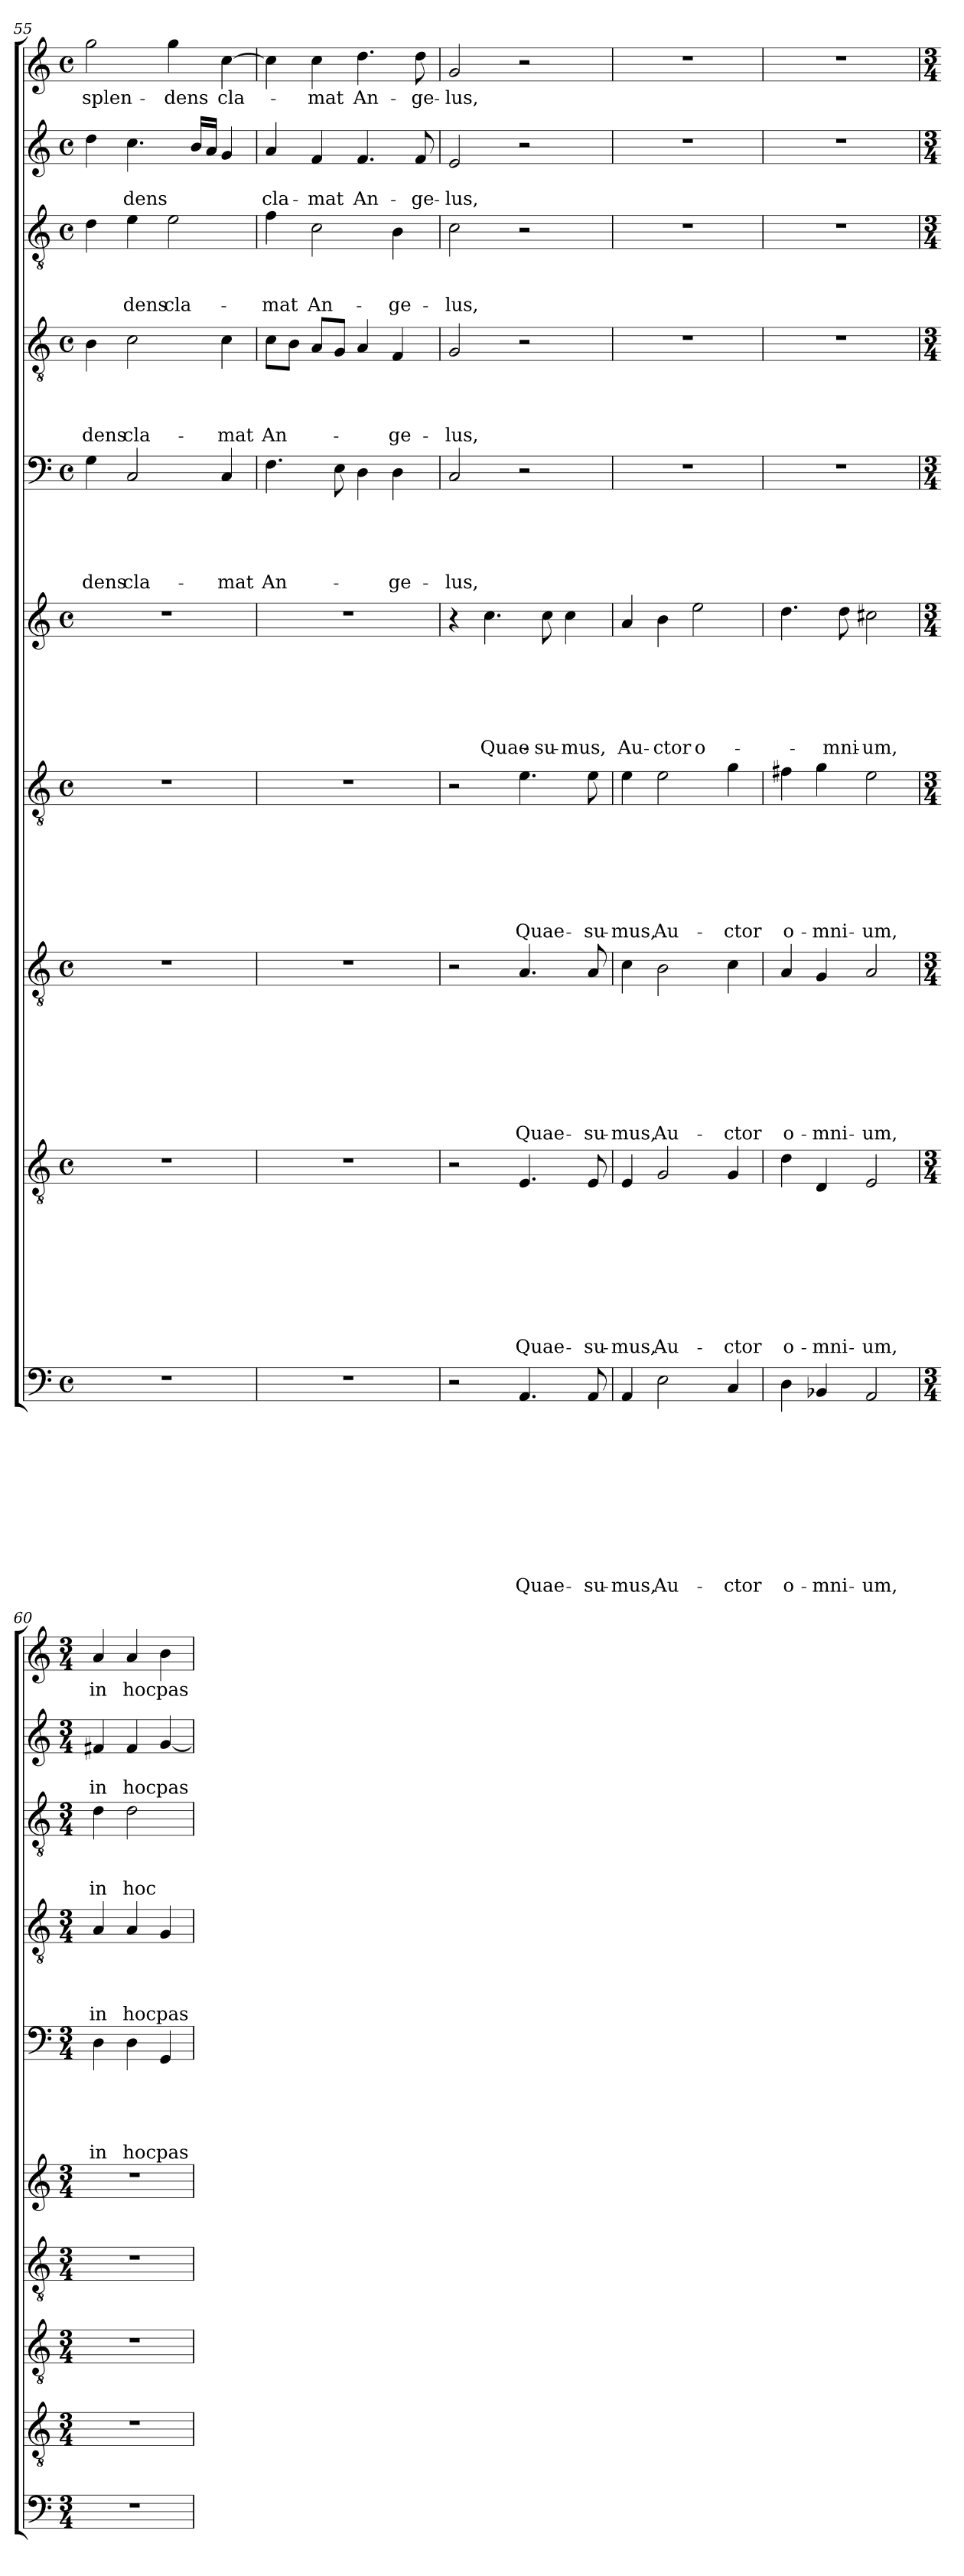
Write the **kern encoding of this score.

**kern	**text	**text	**text	**text	**text	**text	**text	**text	**text	**text	**kern	**text	**text	**text	**text	**text	**text	**text	**text	**text	**kern	**text	**text	**text	**text	**text	**text	**text	**text	**kern	**text	**text	**text	**text	**text	**text	**text	**kern	**text	**text	**text	**text	**text	**text	**kern	**text	**text	**text	**text	**text	**kern	**text	**text	**text	**text	**kern	**text	**text	**text	**kern	**text	**text	**kern	**text
*part10	*part10	*part10	*part10	*part10	*part10	*part10	*part10	*part10	*part10	*part10	*part9	*part9	*part9	*part9	*part9	*part9	*part9	*part9	*part9	*part9	*part8	*part8	*part8	*part8	*part8	*part8	*part8	*part8	*part8	*part7	*part7	*part7	*part7	*part7	*part7	*part7	*part7	*part6	*part6	*part6	*part6	*part6	*part6	*part6	*part5	*part5	*part5	*part5	*part5	*part5	*part4	*part4	*part4	*part4	*part4	*part3	*part3	*part3	*part3	*part2	*part2	*part2	*part1	*part1
*staff10	*staff10	*staff10	*staff10	*staff10	*staff10	*staff10	*staff10	*staff10	*staff10	*staff10	*staff9	*staff9	*staff9	*staff9	*staff9	*staff9	*staff9	*staff9	*staff9	*staff9	*staff8	*staff8	*staff8	*staff8	*staff8	*staff8	*staff8	*staff8	*staff8	*staff7	*staff7	*staff7	*staff7	*staff7	*staff7	*staff7	*staff7	*staff6	*staff6	*staff6	*staff6	*staff6	*staff6	*staff6	*staff5	*staff5	*staff5	*staff5	*staff5	*staff5	*staff4	*staff4	*staff4	*staff4	*staff4	*staff3	*staff3	*staff3	*staff3	*staff2	*staff2	*staff2	*staff1	*staff1
*clefF4	*	*	*	*	*	*	*	*	*	*	*clefGv2	*	*	*	*	*	*	*	*	*	*clefGv2	*	*	*	*	*	*	*	*	*clefGv2	*	*	*	*	*	*	*	*clefG2	*	*	*	*	*	*	*clefF4	*	*	*	*	*	*clefGv2	*	*	*	*	*clefGv2	*	*	*	*clefG2	*	*	*clefG2	*
*k[]	*	*	*	*	*	*	*	*	*	*	*k[]	*	*	*	*	*	*	*	*	*	*k[]	*	*	*	*	*	*	*	*	*k[]	*	*	*	*	*	*	*	*k[]	*	*	*	*	*	*	*k[]	*	*	*	*	*	*k[]	*	*	*	*	*k[]	*	*	*	*k[]	*	*	*k[]	*
*C:	*	*	*	*	*	*	*	*	*	*	*C:	*	*	*	*	*	*	*	*	*	*C:	*	*	*	*	*	*	*	*	*C:	*	*	*	*	*	*	*	*C:	*	*	*	*	*	*	*C:	*	*	*	*	*	*C:	*	*	*	*	*C:	*	*	*	*C:	*	*	*C:	*
*M4/4	*	*	*	*	*	*	*	*	*	*	*M4/4	*	*	*	*	*	*	*	*	*	*M4/4	*	*	*	*	*	*	*	*	*M4/4	*	*	*	*	*	*	*	*M4/4	*	*	*	*	*	*	*M4/4	*	*	*	*	*	*M4/4	*	*	*	*	*M4/4	*	*	*	*M4/4	*	*	*M4/4	*
*met(c)	*	*	*	*	*	*	*	*	*	*	*met(c)	*	*	*	*	*	*	*	*	*	*met(c)	*	*	*	*	*	*	*	*	*met(c)	*	*	*	*	*	*	*	*met(c)	*	*	*	*	*	*	*met(c)	*	*	*	*	*	*met(c)	*	*	*	*	*met(c)	*	*	*	*met(c)	*	*	*met(c)	*
=55	=55	=55	=55	=55	=55	=55	=55	=55	=55	=55	=55	=55	=55	=55	=55	=55	=55	=55	=55	=55	=55	=55	=55	=55	=55	=55	=55	=55	=55	=55	=55	=55	=55	=55	=55	=55	=55	=55	=55	=55	=55	=55	=55	=55	=55	=55	=55	=55	=55	=55	=55	=55	=55	=55	=55	=55	=55	=55	=55	=55	=55	=55	=55	=55
!	!	!	!	!	!	!	!	!	!	!	!	!	!	!	!	!	!	!	!	!	!	!	!	!	!	!	!	!	!	!	!	!	!	!	!	!	!	!	!	!	!	!	!	!	!	!	!	!	!	!LO:LY:b	!	!	!	!	!LO:LY:b	!	!	!	!	!	!	!	!	!LO:LY:b
1r	.	.	.	.	.	.	.	.	.	.	1r	.	.	.	.	.	.	.	.	.	1r	.	.	.	.	.	.	.	.	1r	.	.	.	.	.	.	.	1r	.	.	.	.	.	.	4G\	.	.	.	.	-dens	4B\	.	.	.	-dens	4d\	.	.	.	4dd\	.	.	2gg\	-splen-
!	!	!	!	!	!	!	!	!	!	!	!	!	!	!	!	!	!	!	!	!	!	!	!	!	!	!	!	!	!	!	!	!	!	!	!	!	!	!	!	!	!	!	!	!	!	!	!	!	!	!LO:LY:b	!	!	!	!	!LO:LY:b	!	!	!	!LO:LY:b	!	!	!LO:LY:b	!	!
.	.	.	.	.	.	.	.	.	.	.	.	.	.	.	.	.	.	.	.	.	.	.	.	.	.	.	.	.	.	.	.	.	.	.	.	.	.	.	.	.	.	.	.	.	2C/	.	.	.	.	cla-	2c\	.	.	.	cla-	4e\	.	.	-dens	4.cc\	.	-dens	.	.
!	!	!	!	!	!	!	!	!	!	!	!	!	!	!	!	!	!	!	!	!	!	!	!	!	!	!	!	!	!	!	!	!	!	!	!	!	!	!	!	!	!	!	!	!	!	!	!	!	!	!	!	!	!	!	!	!	!	!	!LO:LY:b	!	!	!	!	!LO:LY:b
.	.	.	.	.	.	.	.	.	.	.	.	.	.	.	.	.	.	.	.	.	.	.	.	.	.	.	.	.	.	.	.	.	.	.	.	.	.	.	.	.	.	.	.	.	.	.	.	.	.	.	.	.	.	.	.	2e\	.	.	cla-	.	.	.	4gg\	-dens
.	.	.	.	.	.	.	.	.	.	.	.	.	.	.	.	.	.	.	.	.	.	.	.	.	.	.	.	.	.	.	.	.	.	.	.	.	.	.	.	.	.	.	.	.	.	.	.	.	.	.	.	.	.	.	.	.	.	.	.	16b/LL	.	.	.	.
.	.	.	.	.	.	.	.	.	.	.	.	.	.	.	.	.	.	.	.	.	.	.	.	.	.	.	.	.	.	.	.	.	.	.	.	.	.	.	.	.	.	.	.	.	.	.	.	.	.	.	.	.	.	.	.	.	.	.	.	16a/JJ	.	.	.	.
!	!	!	!	!	!	!	!	!	!	!	!	!	!	!	!	!	!	!	!	!	!	!	!	!	!	!	!	!	!	!	!	!	!	!	!	!	!	!	!	!	!	!	!	!	!	!	!	!	!	!LO:LY:b	!	!	!	!	!LO:LY:b	!	!	!	!	!	!	!	!	!LO:LY:b
.	.	.	.	.	.	.	.	.	.	.	.	.	.	.	.	.	.	.	.	.	.	.	.	.	.	.	.	.	.	.	.	.	.	.	.	.	.	.	.	.	.	.	.	.	4C/	.	.	.	.	-mat	4c\	.	.	.	-mat	.	.	.	.	4g/	.	.	[4cc\	cla-
=56	=56	=56	=56	=56	=56	=56	=56	=56	=56	=56	=56	=56	=56	=56	=56	=56	=56	=56	=56	=56	=56	=56	=56	=56	=56	=56	=56	=56	=56	=56	=56	=56	=56	=56	=56	=56	=56	=56	=56	=56	=56	=56	=56	=56	=56	=56	=56	=56	=56	=56	=56	=56	=56	=56	=56	=56	=56	=56	=56	=56	=56	=56	=56	=56
!	!	!	!	!	!	!	!	!	!	!	!	!	!	!	!	!	!	!	!	!	!	!	!	!	!	!	!	!	!	!	!	!	!	!	!	!	!	!	!	!	!	!	!	!	!	!	!	!	!	!LO:LY:b	!	!	!	!	!LO:LY:b	!	!	!	!LO:LY:b	!	!	!LO:LY:b	!	!
1r	.	.	.	.	.	.	.	.	.	.	1r	.	.	.	.	.	.	.	.	.	1r	.	.	.	.	.	.	.	.	1r	.	.	.	.	.	.	.	1r	.	.	.	.	.	.	4.F\	.	.	.	.	An-	8c\L	.	.	.	An-	4f\	.	.	-mat	4a/	.	cla-	4cc\]	.
.	.	.	.	.	.	.	.	.	.	.	.	.	.	.	.	.	.	.	.	.	.	.	.	.	.	.	.	.	.	.	.	.	.	.	.	.	.	.	.	.	.	.	.	.	.	.	.	.	.	.	8B\J	.	.	.	.	.	.	.	.	.	.	.	.	.
!	!	!	!	!	!	!	!	!	!	!	!	!	!	!	!	!	!	!	!	!	!	!	!	!	!	!	!	!	!	!	!	!	!	!	!	!	!	!	!	!	!	!	!	!	!	!	!	!	!	!	!	!	!	!	!	!	!	!	!LO:LY:b	!	!	!LO:LY:b	!	!LO:LY:b
.	.	.	.	.	.	.	.	.	.	.	.	.	.	.	.	.	.	.	.	.	.	.	.	.	.	.	.	.	.	.	.	.	.	.	.	.	.	.	.	.	.	.	.	.	.	.	.	.	.	.	8A/L	.	.	.	.	2c\	.	.	An-	4f/	.	-mat	4cc\	-mat
.	.	.	.	.	.	.	.	.	.	.	.	.	.	.	.	.	.	.	.	.	.	.	.	.	.	.	.	.	.	.	.	.	.	.	.	.	.	.	.	.	.	.	.	.	8E\	.	.	.	.	.	8G/J	.	.	.	.	.	.	.	.	.	.	.	.	.
!	!	!	!	!	!	!	!	!	!	!	!	!	!	!	!	!	!	!	!	!	!	!	!	!	!	!	!	!	!	!	!	!	!	!	!	!	!	!	!	!	!	!	!	!	!	!	!	!	!	!	!	!	!	!	!	!	!	!	!	!	!	!LO:LY:b	!	!LO:LY:b
.	.	.	.	.	.	.	.	.	.	.	.	.	.	.	.	.	.	.	.	.	.	.	.	.	.	.	.	.	.	.	.	.	.	.	.	.	.	.	.	.	.	.	.	.	4D\	.	.	.	.	.	4A/	.	.	.	.	.	.	.	.	4.f/	.	An-	4.dd\	An-
!	!	!	!	!	!	!	!	!	!	!	!	!	!	!	!	!	!	!	!	!	!	!	!	!	!	!	!	!	!	!	!	!	!	!	!	!	!	!	!	!	!	!	!	!	!	!	!	!	!	!LO:LY:b	!	!	!	!	!LO:LY:b	!	!	!	!LO:LY:b	!	!	!	!	!
.	.	.	.	.	.	.	.	.	.	.	.	.	.	.	.	.	.	.	.	.	.	.	.	.	.	.	.	.	.	.	.	.	.	.	.	.	.	.	.	.	.	.	.	.	4D\	.	.	.	.	-ge-	4F/	.	.	.	-ge-	4B\	.	.	-ge-	.	.	.	.	.
!	!	!	!	!	!	!	!	!	!	!	!	!	!	!	!	!	!	!	!	!	!	!	!	!	!	!	!	!	!	!	!	!	!	!	!	!	!	!	!	!	!	!	!	!	!	!	!	!	!	!	!	!	!	!	!	!	!	!	!	!	!	!LO:LY:b	!	!LO:LY:b
.	.	.	.	.	.	.	.	.	.	.	.	.	.	.	.	.	.	.	.	.	.	.	.	.	.	.	.	.	.	.	.	.	.	.	.	.	.	.	.	.	.	.	.	.	.	.	.	.	.	.	.	.	.	.	.	.	.	.	.	8f/	.	-ge-	8dd\	-ge-
=57	=57	=57	=57	=57	=57	=57	=57	=57	=57	=57	=57	=57	=57	=57	=57	=57	=57	=57	=57	=57	=57	=57	=57	=57	=57	=57	=57	=57	=57	=57	=57	=57	=57	=57	=57	=57	=57	=57	=57	=57	=57	=57	=57	=57	=57	=57	=57	=57	=57	=57	=57	=57	=57	=57	=57	=57	=57	=57	=57	=57	=57	=57	=57	=57
!	!	!	!	!	!	!	!	!	!	!	!	!	!	!	!	!	!	!	!	!	!	!	!	!	!	!	!	!	!	!	!	!	!	!	!	!	!	!	!	!	!	!	!	!	!	!	!	!	!	!LO:LY:b	!	!	!	!	!LO:LY:b	!	!	!	!LO:LY:b	!	!	!LO:LY:b	!	!LO:LY:b
2r	.	.	.	.	.	.	.	.	.	.	2r	.	.	.	.	.	.	.	.	.	2r	.	.	.	.	.	.	.	.	2r	.	.	.	.	.	.	.	4r	.	.	.	.	.	.	2C/	.	.	.	.	-lus,	2G/	.	.	.	-lus,	2c\	.	.	-lus,	2e/	.	-lus,	2g/	-lus,
!	!	!	!	!	!	!	!	!	!	!	!	!	!	!	!	!	!	!	!	!	!	!	!	!	!	!	!	!	!	!	!	!	!	!	!	!	!	!	!	!	!	!	!	!LO:LY:b	!	!	!	!	!	!	!	!	!	!	!	!	!	!	!	!	!	!	!	!
.	.	.	.	.	.	.	.	.	.	.	.	.	.	.	.	.	.	.	.	.	.	.	.	.	.	.	.	.	.	.	.	.	.	.	.	.	.	4.cc\	.	.	.	.	.	Quae-	.	.	.	.	.	.	.	.	.	.	.	.	.	.	.	.	.	.	.	.
!	!	!	!	!	!	!	!	!	!	!LO:LY:b	!	!	!	!	!	!	!	!	!	!LO:LY:b	!	!	!	!	!	!	!	!	!LO:LY:b	!	!	!	!	!	!	!	!LO:LY:b	!	!	!	!	!	!	!	!	!	!	!	!	!	!	!	!	!	!	!	!	!	!	!	!	!	!	!
4.AA/	.	.	.	.	.	.	.	.	.	Quae-	4.E/	.	.	.	.	.	.	.	.	Quae-	4.A/	.	.	.	.	.	.	.	Quae-	4.e\	.	.	.	.	.	.	Quae-	.	.	.	.	.	.	.	2r	.	.	.	.	.	2r	.	.	.	.	2r	.	.	.	2r	.	.	2r	.
!	!	!	!	!	!	!	!	!	!	!	!	!	!	!	!	!	!	!	!	!	!	!	!	!	!	!	!	!	!	!	!	!	!	!	!	!	!	!	!	!	!	!	!	!LO:LY:b	!	!	!	!	!	!	!	!	!	!	!	!	!	!	!	!	!	!	!	!
.	.	.	.	.	.	.	.	.	.	.	.	.	.	.	.	.	.	.	.	.	.	.	.	.	.	.	.	.	.	.	.	.	.	.	.	.	.	8cc\	.	.	.	.	.	-su-	.	.	.	.	.	.	.	.	.	.	.	.	.	.	.	.	.	.	.	.
!	!	!	!	!	!	!	!	!	!	!	!	!	!	!	!	!	!	!	!	!	!	!	!	!	!	!	!	!	!	!	!	!	!	!	!	!	!	!	!	!	!	!	!	!LO:LY:b	!	!	!	!	!	!	!	!	!	!	!	!	!	!	!	!	!	!	!	!
.	.	.	.	.	.	.	.	.	.	.	.	.	.	.	.	.	.	.	.	.	.	.	.	.	.	.	.	.	.	.	.	.	.	.	.	.	.	4cc\	.	.	.	.	.	-mus,	.	.	.	.	.	.	.	.	.	.	.	.	.	.	.	.	.	.	.	.
!	!	!	!	!	!	!	!	!	!	!LO:LY:b	!	!	!	!	!	!	!	!	!	!LO:LY:b	!	!	!	!	!	!	!	!	!LO:LY:b	!	!	!	!	!	!	!	!LO:LY:b	!	!	!	!	!	!	!	!	!	!	!	!	!	!	!	!	!	!	!	!	!	!	!	!	!	!	!
8AA/	.	.	.	.	.	.	.	.	.	-su-	8E/	.	.	.	.	.	.	.	.	-su-	8A/	.	.	.	.	.	.	.	-su-	8e\	.	.	.	.	.	.	-su-	.	.	.	.	.	.	.	.	.	.	.	.	.	.	.	.	.	.	.	.	.	.	.	.	.	.	.
!!LO:PB:g=z
=58	=58	=58	=58	=58	=58	=58	=58	=58	=58	=58	=58	=58	=58	=58	=58	=58	=58	=58	=58	=58	=58	=58	=58	=58	=58	=58	=58	=58	=58	=58	=58	=58	=58	=58	=58	=58	=58	=58	=58	=58	=58	=58	=58	=58	=58	=58	=58	=58	=58	=58	=58	=58	=58	=58	=58	=58	=58	=58	=58	=58	=58	=58	=58	=58
!	!	!	!	!	!	!	!	!	!	!LO:LY:b	!	!	!	!	!	!	!	!	!	!LO:LY:b	!	!	!	!	!	!	!	!	!LO:LY:b	!	!	!	!	!	!	!	!LO:LY:b	!	!	!	!	!	!	!LO:LY:b	!	!	!	!	!	!	!	!	!	!	!	!	!	!	!	!	!	!	!	!
4AA/	.	.	.	.	.	.	.	.	.	-mus,	4E/	.	.	.	.	.	.	.	.	-mus,	4c\	.	.	.	.	.	.	.	-mus,	4e\	.	.	.	.	.	.	-mus,	4a/	.	.	.	.	.	Au-	1r	.	.	.	.	.	1r	.	.	.	.	1r	.	.	.	1r	.	.	1r	.
!	!	!	!	!	!	!	!	!	!	!LO:LY:b	!	!	!	!	!	!	!	!	!	!LO:LY:b	!	!	!	!	!	!	!	!	!LO:LY:b	!	!	!	!	!	!	!	!LO:LY:b	!	!	!	!	!	!	!LO:LY:b	!	!	!	!	!	!	!	!	!	!	!	!	!	!	!	!	!	!	!	!
2E\	.	.	.	.	.	.	.	.	.	Au-	2G/	.	.	.	.	.	.	.	.	Au-	2B\	.	.	.	.	.	.	.	Au-	2e\	.	.	.	.	.	.	Au-	4b\	.	.	.	.	.	-ctor	.	.	.	.	.	.	.	.	.	.	.	.	.	.	.	.	.	.	.	.
!	!	!	!	!	!	!	!	!	!	!	!	!	!	!	!	!	!	!	!	!	!	!	!	!	!	!	!	!	!	!	!	!	!	!	!	!	!	!	!	!	!	!	!	!LO:LY:b	!	!	!	!	!	!	!	!	!	!	!	!	!	!	!	!	!	!	!	!
.	.	.	.	.	.	.	.	.	.	.	.	.	.	.	.	.	.	.	.	.	.	.	.	.	.	.	.	.	.	.	.	.	.	.	.	.	.	2ee\	.	.	.	.	.	o-	.	.	.	.	.	.	.	.	.	.	.	.	.	.	.	.	.	.	.	.
!	!	!	!	!	!	!	!	!	!	!LO:LY:b	!	!	!	!	!	!	!	!	!	!LO:LY:b	!	!	!	!	!	!	!	!	!LO:LY:b	!	!	!	!	!	!	!	!LO:LY:b	!	!	!	!	!	!	!	!	!	!	!	!	!	!	!	!	!	!	!	!	!	!	!	!	!	!	!
4C/	.	.	.	.	.	.	.	.	.	-ctor	4G/	.	.	.	.	.	.	.	.	-ctor	4c\	.	.	.	.	.	.	.	-ctor	4g\	.	.	.	.	.	.	-ctor	.	.	.	.	.	.	.	.	.	.	.	.	.	.	.	.	.	.	.	.	.	.	.	.	.	.	.
=59	=59	=59	=59	=59	=59	=59	=59	=59	=59	=59	=59	=59	=59	=59	=59	=59	=59	=59	=59	=59	=59	=59	=59	=59	=59	=59	=59	=59	=59	=59	=59	=59	=59	=59	=59	=59	=59	=59	=59	=59	=59	=59	=59	=59	=59	=59	=59	=59	=59	=59	=59	=59	=59	=59	=59	=59	=59	=59	=59	=59	=59	=59	=59	=59
!	!	!	!	!	!	!	!	!	!	!LO:LY:b	!	!	!	!	!	!	!	!	!	!LO:LY:b	!	!	!	!	!	!	!	!	!LO:LY:b	!	!	!	!	!	!	!	!LO:LY:b	!	!	!	!	!	!	!	!	!	!	!	!	!	!	!	!	!	!	!	!	!	!	!	!	!	!	!
4D\	.	.	.	.	.	.	.	.	.	o-	4d\	.	.	.	.	.	.	.	.	o-	4A/	.	.	.	.	.	.	.	o-	4f#X\	.	.	.	.	.	.	o-	4.dd\	.	.	.	.	.	.	1r	.	.	.	.	.	1r	.	.	.	.	1r	.	.	.	1r	.	.	1r	.
!	!	!	!	!	!	!	!	!	!	!LO:LY:b	!	!	!	!	!	!	!	!	!	!LO:LY:b	!	!	!	!	!	!	!	!	!LO:LY:b	!	!	!	!	!	!	!	!LO:LY:b	!	!	!	!	!	!	!	!	!	!	!	!	!	!	!	!	!	!	!	!	!	!	!	!	!	!	!
4BB-X/	.	.	.	.	.	.	.	.	.	-mni-	4D/	.	.	.	.	.	.	.	.	-mni-	4G/	.	.	.	.	.	.	.	-mni-	4g\	.	.	.	.	.	.	-mni-	.	.	.	.	.	.	.	.	.	.	.	.	.	.	.	.	.	.	.	.	.	.	.	.	.	.	.
!	!	!	!	!	!	!	!	!	!	!	!	!	!	!	!	!	!	!	!	!	!	!	!	!	!	!	!	!	!	!	!	!	!	!	!	!	!	!	!	!	!	!	!	!LO:LY:b	!	!	!	!	!	!	!	!	!	!	!	!	!	!	!	!	!	!	!	!
.	.	.	.	.	.	.	.	.	.	.	.	.	.	.	.	.	.	.	.	.	.	.	.	.	.	.	.	.	.	.	.	.	.	.	.	.	.	8dd\	.	.	.	.	.	-mni-	.	.	.	.	.	.	.	.	.	.	.	.	.	.	.	.	.	.	.	.
!	!	!	!	!	!	!	!	!	!	!LO:LY:b	!	!	!	!	!	!	!	!	!	!LO:LY:b	!	!	!	!	!	!	!	!	!LO:LY:b	!	!	!	!	!	!	!	!LO:LY:b	!	!	!	!	!	!	!LO:LY:b	!	!	!	!	!	!	!	!	!	!	!	!	!	!	!	!	!	!	!	!
2AA/	.	.	.	.	.	.	.	.	.	-um,	2E/	.	.	.	.	.	.	.	.	-um,	2A/	.	.	.	.	.	.	.	-um,	2e\	.	.	.	.	.	.	-um,	2cc#X\	.	.	.	.	.	-um,	.	.	.	.	.	.	.	.	.	.	.	.	.	.	.	.	.	.	.	.
=60	=60	=60	=60	=60	=60	=60	=60	=60	=60	=60	=60	=60	=60	=60	=60	=60	=60	=60	=60	=60	=60	=60	=60	=60	=60	=60	=60	=60	=60	=60	=60	=60	=60	=60	=60	=60	=60	=60	=60	=60	=60	=60	=60	=60	=60	=60	=60	=60	=60	=60	=60	=60	=60	=60	=60	=60	=60	=60	=60	=60	=60	=60	=60	=60
*M3/4	*	*	*	*	*	*	*	*	*	*	*M3/4	*	*	*	*	*	*	*	*	*	*M3/4	*	*	*	*	*	*	*	*	*M3/4	*	*	*	*	*	*	*	*M3/4	*	*	*	*	*	*	*M3/4	*	*	*	*	*	*M3/4	*	*	*	*	*M3/4	*	*	*	*M3/4	*	*	*M3/4	*
!	!	!	!	!	!	!	!	!	!	!	!	!	!	!	!	!	!	!	!	!	!	!	!	!	!	!	!	!	!	!	!	!	!	!	!	!	!	!	!	!	!	!	!	!	!	!	!	!	!	!LO:LY:b	!	!	!	!	!LO:LY:b	!	!	!	!LO:LY:b	!	!	!LO:LY:b	!	!LO:LY:b
2.r	.	.	.	.	.	.	.	.	.	.	2.r	.	.	.	.	.	.	.	.	.	2.r	.	.	.	.	.	.	.	.	2.r	.	.	.	.	.	.	.	2.r	.	.	.	.	.	.	4D\	.	.	.	.	in	4A/	.	.	.	in	4d\	.	.	in	4f#X/	.	in	4a/	in
!	!	!	!	!	!	!	!	!	!	!	!	!	!	!	!	!	!	!	!	!	!	!	!	!	!	!	!	!	!	!	!	!	!	!	!	!	!	!	!	!	!	!	!	!	!	!	!	!	!	!LO:LY:b	!	!	!	!	!LO:LY:b	!	!	!	!LO:LY:b	!	!	!LO:LY:b	!	!LO:LY:b
.	.	.	.	.	.	.	.	.	.	.	.	.	.	.	.	.	.	.	.	.	.	.	.	.	.	.	.	.	.	.	.	.	.	.	.	.	.	.	.	.	.	.	.	.	4D\	.	.	.	.	hoc	4A/	.	.	.	hoc	2d\	.	.	hoc	4f#/	.	hoc	4a/	hoc
!	!	!	!	!	!	!	!	!	!	!	!	!	!	!	!	!	!	!	!	!	!	!	!	!	!	!	!	!	!	!	!	!	!	!	!	!	!	!	!	!	!	!	!	!	!	!	!	!	!	!LO:LY:b	!	!	!	!	!LO:LY:b	!	!	!	!	!	!	!LO:LY:b	!	!LO:LY:b
.	.	.	.	.	.	.	.	.	.	.	.	.	.	.	.	.	.	.	.	.	.	.	.	.	.	.	.	.	.	.	.	.	.	.	.	.	.	.	.	.	.	.	.	.	4GG/	.	.	.	.	pas-	4G/	.	.	.	pas-	.	.	.	.	[4g/	.	pas-	4b\	pas-
=	=	=	=	=	=	=	=	=	=	=	=	=	=	=	=	=	=	=	=	=	=	=	=	=	=	=	=	=	=	=	=	=	=	=	=	=	=	=	=	=	=	=	=	=	=	=	=	=	=	=	=	=	=	=	=	=	=	=	=	=	=	=	=	=
*-	*-	*-	*-	*-	*-	*-	*-	*-	*-	*-	*-	*-	*-	*-	*-	*-	*-	*-	*-	*-	*-	*-	*-	*-	*-	*-	*-	*-	*-	*-	*-	*-	*-	*-	*-	*-	*-	*-	*-	*-	*-	*-	*-	*-	*-	*-	*-	*-	*-	*-	*-	*-	*-	*-	*-	*-	*-	*-	*-	*-	*-	*-	*-	*-
